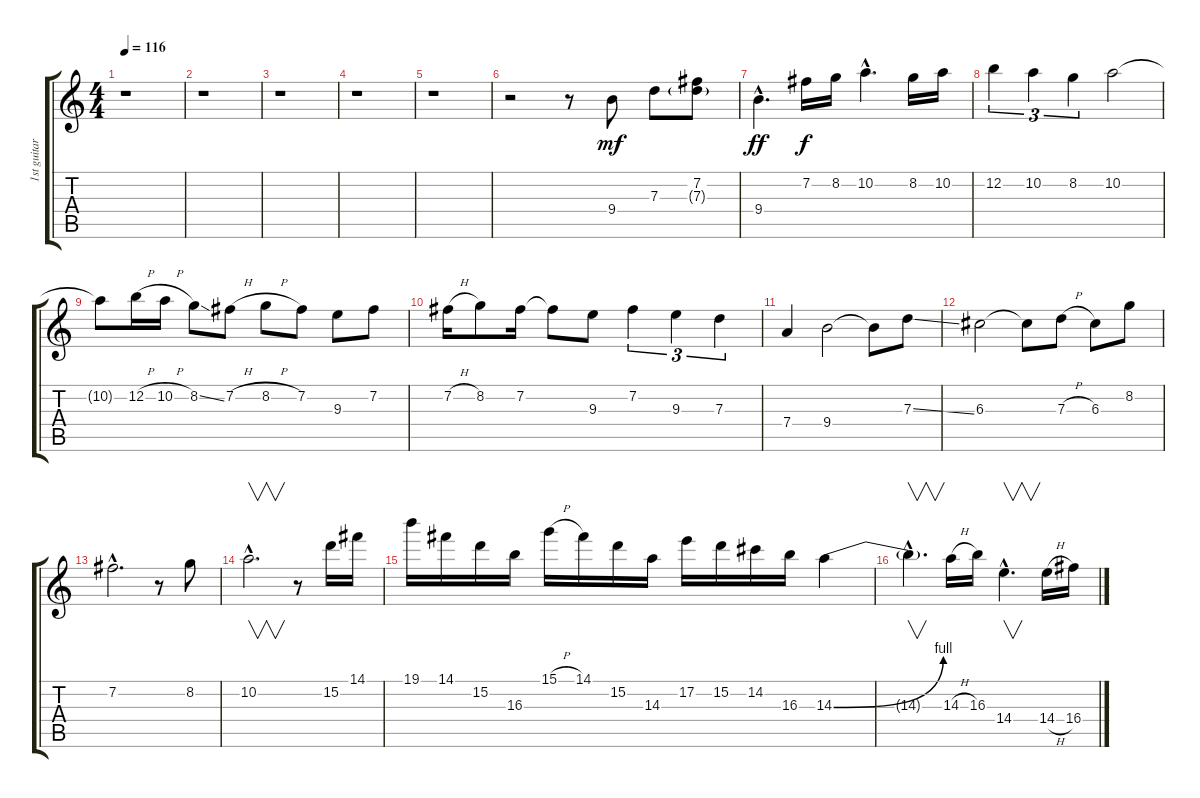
\track ("1st guitar" "1st guitar") {instrument overdrivenguitar}
\staff {score tabs}
\tuning (E4 B3 G3 D3 A2 E2) {hide}
\ts (4 4)
\tempo 116
\clef g2
\ks c
r.1{dy mf instrument overdrivenguitar} |
r.1 |
r.1 |
r.1 |
r.1 |
r.2 r.8 9.4.8 7.3.8 (7.2 7.3{g}).8 |
9.4{hac}.4{d dy ff} 7.2.16{dy f} 8.2.16 10.2{hac}.4{d} 8.2.16 10.2.16 |
12.2.4{tu (3 2)} 10.2.4{tu (3 2)} 8.2.4{tu (3 2)} 10.2.2 |
10.2{t}.8 12.2{h}.16 10.2{h}.16 8.2{ss}.8 7.2{h}.8 8.2{h}.8 7.2.8 9.3.8 7.2.8 |
7.2{h}.16 8.2.8 7.2.16 7.2{t}.8 9.3.8 7.2.4{tu (3 2)} 9.3.4{tu (3 2)} 7.3.4{tu (3 2)} |
7.4.4 9.4.2 9.4{t}.8 7.3{ss}.8 |
6.3.2 6.3{t}.8 7.3{h}.8 6.3.8 8.2.8 |
7.2{hac}.2{d} r.8 8.2.8 |
10.2{hac}.2{v d} r.8 15.2.16 14.1.16 |
19.1.16 14.1.16 15.2.16 16.3.16 15.1{h}.16 14.1.16 15.2.16 14.3.16 17.2.16 15.2.16 14.2.16 16.3.16 14.3{be (bend 0 0 60 4)}.4 |
14.3{hac t}.4{v d} 14.3{h}.16 16.3.16 14.4{hac}.4{v d} 14.4{h}.16 16.4.16
